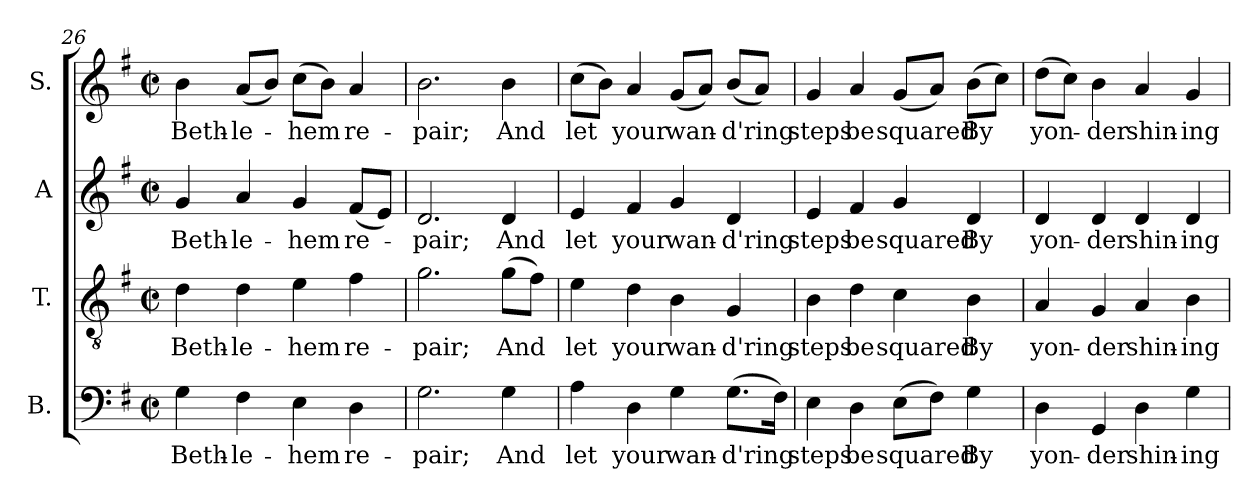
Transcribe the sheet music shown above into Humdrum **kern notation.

**kern	**text	**kern	**text	**kern	**text	**kern	**text
*part4	*part4	*part3	*part3	*part2	*part2	*part1	*part1
*staff4	*staff4	*staff3	*staff3	*staff2	*staff2	*staff1	*staff1
*I"B.	*	*I"T.	*	*I"A	*	*I"S.	*
*I'B.	*	*I'T.	*	*I'A.	*	*I'S.	*
*clefF4	*	*clefGv2	*	*clefG2	*	*clefG2	*
*	*	*ITrd7c12	*	*	*	*	*
*k[f#]	*	*k[f#]	*	*k[f#]	*	*k[f#]	*
*G:	*	*G:	*	*G:	*	*G:	*
*M2/2	*	*M2/2	*	*M2/2	*	*M2/2	*
*met(c|)	*	*met(c|)	*	*met(c|)	*	*met(c|)	*
=26	=26	=26	=26	=26	=26	=26	=26
!	!LO:LY:b:color=#000000	!	!	!	!	!	!
!	!	!	!LO:LY:b:color=#000000	!	!	!	!
!	!	!	!	!	!LO:LY:b:color=#000000	!	!
!	!	!	!	!	!	!	!LO:LY:b:color=#000000
4Gi\	Beth-	4Di\	Beth-	4gi/	Beth-	4bi\	Beth-
!	!LO:LY:b:color=#000000	!	!	!	!	!	!
!	!	!	!LO:LY:b:color=#000000	!	!	!	!
!	!	!	!	!	!LO:LY:b:color=#000000	!	!
!	!	!	!	!	!	!	!LO:LY:b:color=#000000
4F#i\	-le-	4Di\	-le-	4ai/	-le-	(8ai/L	-le-
.	.	.	.	.	.	8bi/J)	.
!	!LO:LY:b:color=#000000	!	!	!	!	!	!
!	!	!	!LO:LY:b:color=#000000	!	!	!	!
!	!	!	!	!	!LO:LY:b:color=#000000	!	!
!	!	!	!	!	!	!	!LO:LY:b:color=#000000
4Ei\	-hem	4Ei\	-hem	4gi/	-hem	(8cci\L	-hem
.	.	.	.	.	.	8bi\J)	.
!	!LO:LY:b:color=#000000	!	!	!	!	!	!
!	!	!	!LO:LY:b:color=#000000	!	!	!	!
!	!	!	!	!	!LO:LY:b:color=#000000	!	!
!	!	!	!	!	!	!	!LO:LY:b:color=#000000
4Di\	re-	4F#i\	re-	(8f#i/L	re-	4ai/	re-
.	.	.	.	8ei/J)	.	.	.
=27	=27	=27	=27	=27	=27	=27	=27
!	!LO:LY:b:color=#000000	!	!	!	!	!	!
!	!	!	!LO:LY:b:color=#000000	!	!	!	!
!	!	!	!	!	!LO:LY:b:color=#000000	!	!
!	!	!	!	!	!	!	!LO:LY:b:color=#000000
2.Gi\	-pair;	2.Gi\	-pair;	2.di/	-pair;	2.bi\	-pair;
!	!LO:LY:b:color=#000000	!	!	!	!	!	!
!	!	!	!LO:LY:b:color=#000000	!	!	!	!
!	!	!	!	!	!LO:LY:b:color=#000000	!	!
!	!	!	!	!	!	!	!LO:LY:b:color=#000000
4Gi\	And	(8Gi\L	And	4di/	And	4bi\	And
.	.	8F#i\J)	.	.	.	.	.
=28	=28	=28	=28	=28	=28	=28	=28
!	!LO:LY:b:color=#000000	!	!	!	!	!	!
!	!	!	!LO:LY:b:color=#000000	!	!	!	!
!	!	!	!	!	!LO:LY:b:color=#000000	!	!
!	!	!	!	!	!	!	!LO:LY:b:color=#000000
4Ai\	let	4Ei\	let	4ei/	let	(8cci\L	let
.	.	.	.	.	.	8bi\J)	.
!	!LO:LY:b:color=#000000	!	!	!	!	!	!
!	!	!	!LO:LY:b:color=#000000	!	!	!	!
!	!	!	!	!	!LO:LY:b:color=#000000	!	!
!	!	!	!	!	!	!	!LO:LY:b:color=#000000
4Di\	your	4Di\	your	4f#i/	your	4ai/	your
!	!LO:LY:b:color=#000000	!	!	!	!	!	!
!	!	!	!LO:LY:b:color=#000000	!	!	!	!
!	!	!	!	!	!LO:LY:b:color=#000000	!	!
!	!	!	!	!	!	!	!LO:LY:b:color=#000000
4Gi\	wan-	4BBi\	wan-	4gi/	wan-	(8gi/L	wan-
.	.	.	.	.	.	8ai/J)	.
!	!LO:LY:b:color=#000000	!	!	!	!	!	!
!	!	!	!LO:LY:b:color=#000000	!	!	!	!
!	!	!	!	!	!LO:LY:b:color=#000000	!	!
!	!	!	!	!	!	!	!LO:LY:b:color=#000000
(8.Gi\L	-d'ring	4GGi/	-d'ring	4di/	-d'ring	(8bi/L	-d'ring
.	.	.	.	.	.	8ai/J)	.
16F#i\Jk)	.	.	.	.	.	.	.
!!LO:LB:g=z
=29	=29	=29	=29	=29	=29	=29	=29
!	!LO:LY:b:color=#000000	!	!	!	!	!	!
!	!	!	!LO:LY:b:color=#000000	!	!	!	!
!	!	!	!	!	!LO:LY:b:color=#000000	!	!
!	!	!	!	!	!	!	!LO:LY:b:color=#000000
4Ei\	steps	4BBi\	steps	4ei/	steps	4gi/	steps
!	!LO:LY:b:color=#000000	!	!	!	!	!	!
!	!	!	!LO:LY:b:color=#000000	!	!	!	!
!	!	!	!	!	!LO:LY:b:color=#000000	!	!
!	!	!	!	!	!	!	!LO:LY:b:color=#000000
4Di\	be	4Di\	be	4f#i/	be	4ai/	be
!	!LO:LY:b:color=#000000	!	!	!	!	!	!
!	!	!	!LO:LY:b:color=#000000	!	!	!	!
!	!	!	!	!	!LO:LY:b:color=#000000	!	!
!	!	!	!	!	!	!	!LO:LY:b:color=#000000
(8Ei\L	squared	4Ci\	squared	4gi/	squared	(8gi/L	squared
8F#i\J)	.	.	.	.	.	8ai/J)	.
!	!LO:LY:b:color=#000000	!	!	!	!	!	!
!	!	!	!LO:LY:b:color=#000000	!	!	!	!
!	!	!	!	!	!LO:LY:b:color=#000000	!	!
!	!	!	!	!	!	!	!LO:LY:b:color=#000000
4Gi\	By	4BBi\	By	4di/	By	(8bi\L	By
.	.	.	.	.	.	8cci\J)	.
=30	=30	=30	=30	=30	=30	=30	=30
!	!LO:LY:b:color=#000000	!	!	!	!	!	!
!	!	!	!LO:LY:b:color=#000000	!	!	!	!
!	!	!	!	!	!LO:LY:b:color=#000000	!	!
!	!	!	!	!	!	!	!LO:LY:b:color=#000000
4Di\	yon-	4AAi/	yon-	4di/	yon-	(8ddi\L	yon-
.	.	.	.	.	.	8cci\J)	.
!	!LO:LY:b:color=#000000	!	!	!	!	!	!
!	!	!	!LO:LY:b:color=#000000	!	!	!	!
!	!	!	!	!	!LO:LY:b:color=#000000	!	!
!	!	!	!	!	!	!	!LO:LY:b:color=#000000
4GGi/	-der	4GGi/	-der	4di/	-der	4bi\	-der
!	!LO:LY:b:color=#000000	!	!	!	!	!	!
!	!	!	!LO:LY:b:color=#000000	!	!	!	!
!	!	!	!	!	!LO:LY:b:color=#000000	!	!
!	!	!	!	!	!	!	!LO:LY:b:color=#000000
4Di\	shin-	4AAi/	shin-	4di/	shin-	4ai/	shin-
!	!LO:LY:b:color=#000000	!	!	!	!	!	!
!	!	!	!LO:LY:b:color=#000000	!	!	!	!
!	!	!	!	!	!LO:LY:b:color=#000000	!	!
!	!	!	!	!	!	!	!LO:LY:b:color=#000000
4Gi\	-ing	4BBi\	-ing	4di/	-ing	4gi/	-ing
=	=	=	=	=	=	=	=
*-	*-	*-	*-	*-	*-	*-	*-
